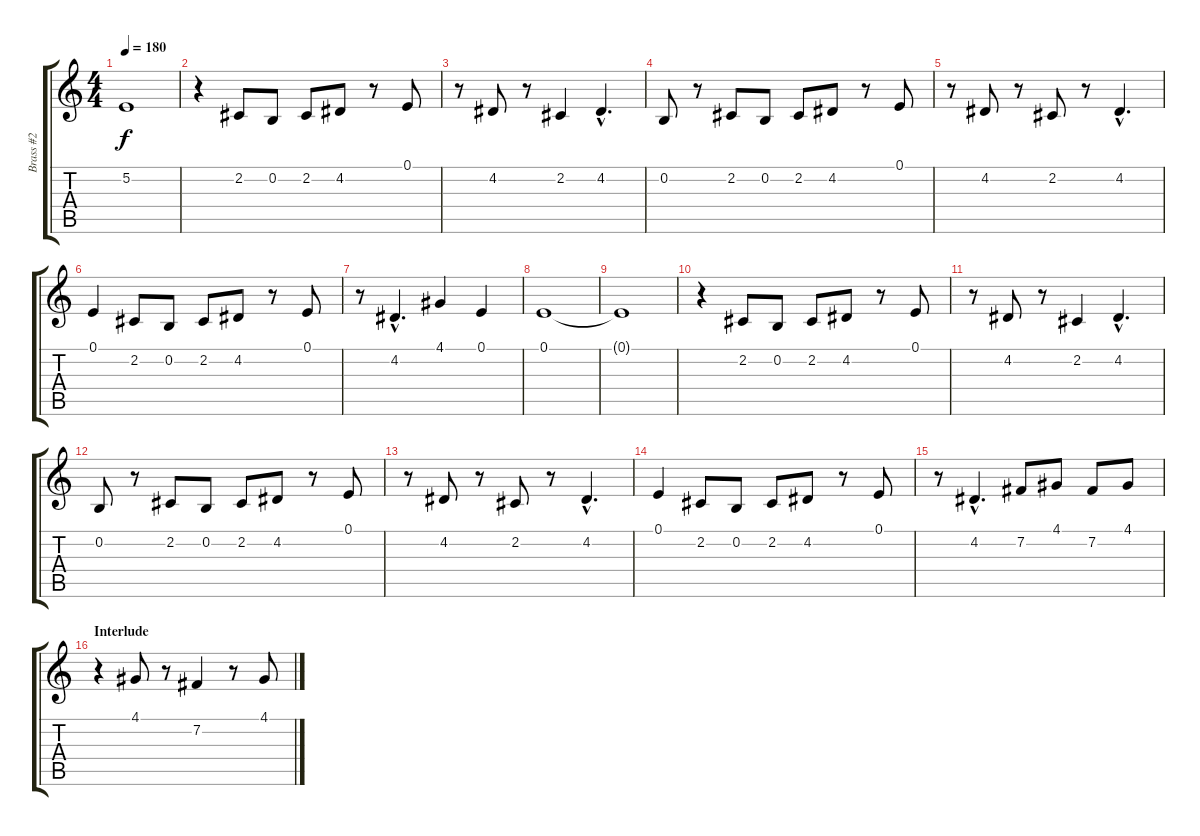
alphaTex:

\track ("Brass #2" "Brass #2") {instrument trombone}
\staff {score tabs}
\tuning (E4 B3 G3 D3 A2 E2) {hide}
\ts (4 4)
\tempo 180
\clef g2
\ks c
5.2{t}.1{dy f} |
r.4 2.2.8 0.2.8 2.2.8 4.2.8 r.8 0.1.8 |
r.8 4.2.8 r.8 2.2.4 4.2{hac}.4{d} |
0.2.8 r.8 2.2.8 0.2.8 2.2.8 4.2.8 r.8 0.1.8 |
r.8 4.2.8 r.8 2.2.8 r.8 4.2{hac}.4{d} |
0.1.4 2.2.8 0.2.8 2.2.8 4.2.8 r.8 0.1.8 |
r.8 4.2{hac}.4{d} 4.1.4 0.1.4 |
0.1.1 |
0.1{t}.1 |
r.4 2.2.8 0.2.8 2.2.8 4.2.8 r.8 0.1.8 |
r.8 4.2.8 r.8 2.2.4 4.2{hac}.4{d} |
0.2.8 r.8 2.2.8 0.2.8 2.2.8 4.2.8 r.8 0.1.8 |
r.8 4.2.8 r.8 2.2.8 r.8 4.2{hac}.4{d} |
0.1.4 2.2.8 0.2.8 2.2.8 4.2.8 r.8 0.1.8 |
r.8 4.2{hac}.4{d} 7.2.8 4.1.8 7.2.8 4.1.8 |
\section ("" "Interlude")
r.4 4.1.8 r.8 7.2.4 r.8 4.1.8
